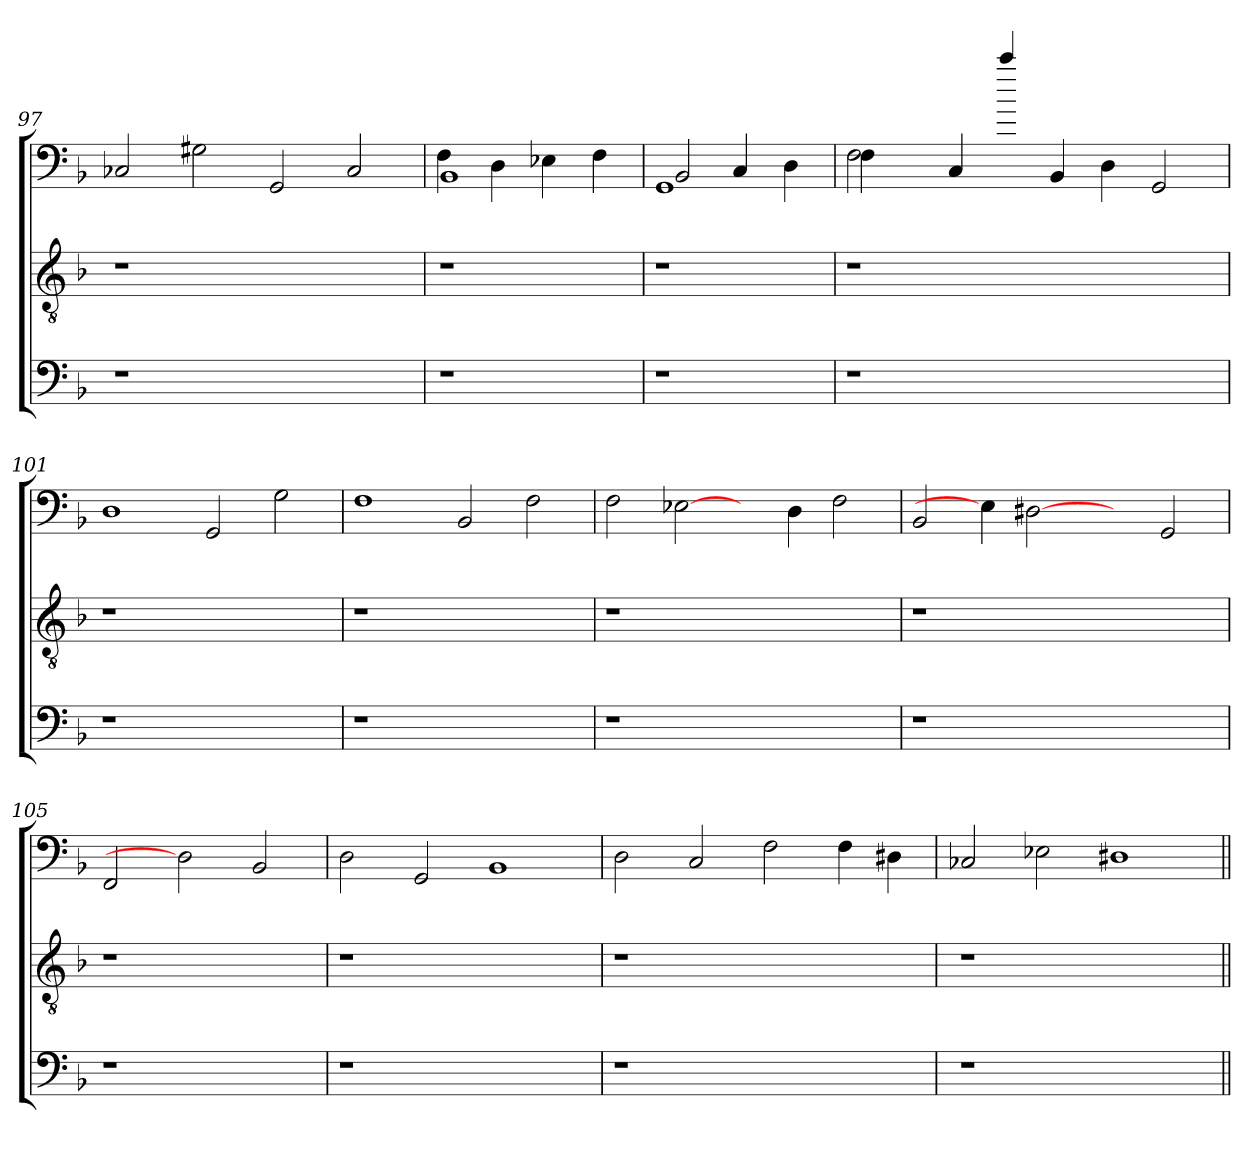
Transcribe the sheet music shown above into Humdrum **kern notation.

**kern	**kern	**kern
*part3	*part2	*part1
*staff3	*staff2	*staff1
*clefF4	*clefGv2	*clefF4
*k[b-]	*k[b-]	*k[b-]
*F:	*F:	*F:
=97	=97	=97
1r	1r	2C-/
.	.	2G#\
1ryy	1ryy	2GG/
.	.	2C-/
=98	=98	=98
*	*	*^
1r	1r	1BB-	4F\
.	.	.	4D<\
.	.	.	4E-X<\
.	.	.	4F\
=99	=99	=99	=99
1r	1r	1GG	2BB-/
.	.	.	4C/
.	.	.	4D\
!!LO:LB:g=z	!!
=100	=100	=100	=100
1r	1r	2F\	4F\
.	.	.	2.ryy
.	.	4C/	.
!	!	!LO:N:head=solid	!
.	.	4ccc/	.
1ryy	1ryy	1ryy	4BB-/
.	.	.	4D<\
.	.	.	2GG/
*	*	*v	*v
=101	=101	=101
1r	1r	1D
1ryy	1ryy	2GG/
.	.	2G>\
=102	=102	=102
1r	1r	1F
1ryy	1ryy	2BB-/
.	.	2F\
=103	=103	=103
1r	1r	2F\
.	.	[2E-X>\
1ryy	1ryy	4ryy
.	.	4D\
.	.	2F>\
=104	=104	=104
1r	1r	2BB-/
.	.	4E-\]
.	.	[2D#
1ryy	1ryy	.
.	.	4ryy
.	.	2GG/
!!LO:LB:g=z
=105	=105	=105
1r	1r	2FF/
.	.	2D#]
2ryy	2ryy	2BB-</
=106	=106	=106
1r	1r	2D>\
.	.	2GG/
1ryy	1ryy	1BB-
=107	=107	=107
1r	1r	2D\
.	.	2C/
1ryy	1ryy	2F\
.	.	4F\
.	.	4D#>\
=108	=108	=108
1r	1r	2C-/
.	.	2E-X\
1ryy	1ryy	1D#
=||	=||	=||
*-	*-	*-
